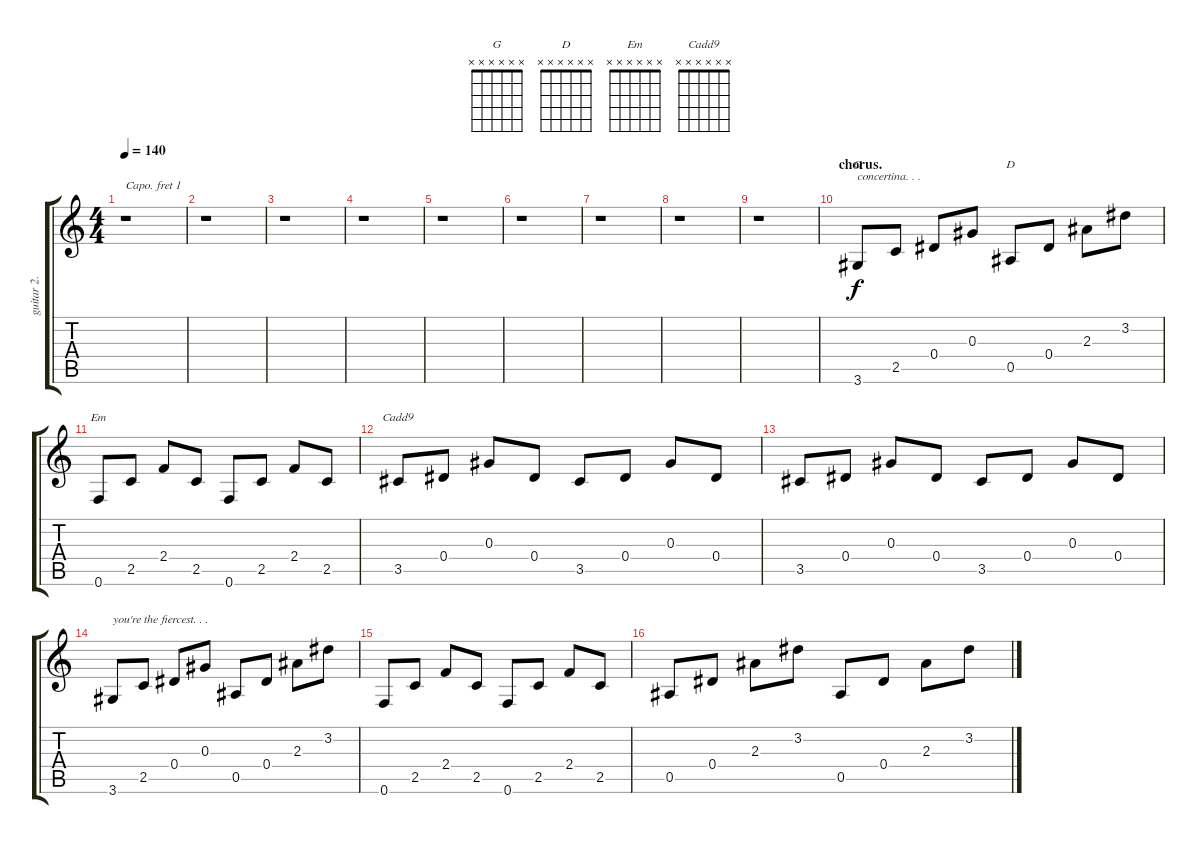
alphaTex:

\track ("guitar 2." "guitar 2.") {instrument electricguitarclean}
\staff {score tabs}
\capo 1
\tuning (E4 B3 G3 D3 A2 E2) {hide}
\chord ("G" x x x x x x) {firstfret 0}
\chord ("D" x x x x x x) {firstfret 0}
\chord ("Em" x x x x x x) {firstfret 0}
\chord ("Cadd9" x x x x x x) {firstfret 0}
\ts (4 4)
\tempo 140
\clef g2
\ks c
r.1{dy f} |
r.1 |
r.1 |
r.1 |
r.1 |
r.1 |
r.1 |
r.1 |
r.1 |
\section ("" "chorus.")
3.6.8{ch "G" txt "concertina. . ."} 2.5.8 0.4.8 0.3.8 0.5.8{ch "D"} 0.4.8 2.3.8 3.2.8 |
0.6.8{ch "Em"} 2.5.8 2.4.8 2.5.8 0.6.8 2.5.8 2.4.8 2.5.8 |
3.5.8{ch "Cadd9"} 0.4.8 0.3.8 0.4.8 3.5.8 0.4.8 0.3.8 0.4.8 |
3.5.8 0.4.8 0.3.8 0.4.8 3.5.8 0.4.8 0.3.8 0.4.8 |
3.6.8{txt "you're the fiercest. . ."} 2.5.8 0.4.8 0.3.8 0.5.8 0.4.8 2.3.8 3.2.8 |
0.6.8 2.5.8 2.4.8 2.5.8 0.6.8 2.5.8 2.4.8 2.5.8 |
0.5.8 0.4.8 2.3.8 3.2.8 0.5.8 0.4.8 2.3.8 3.2.8
